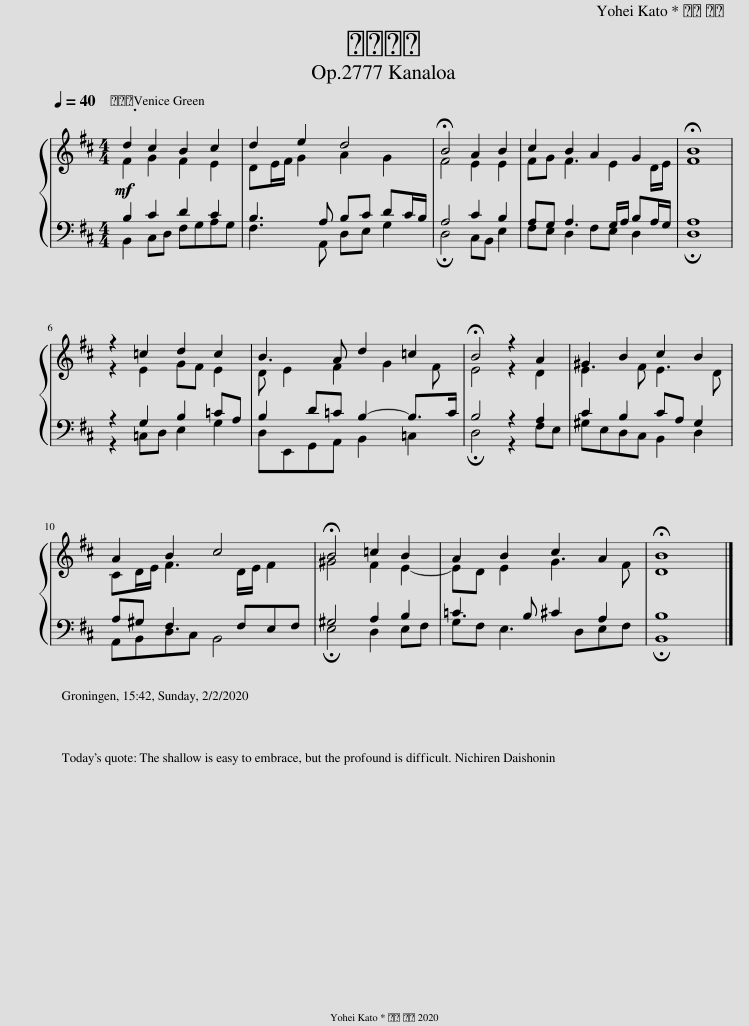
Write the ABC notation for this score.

X:1
%%score { ( 1 2 ) | ( 3 4 ) }
L:1/8
Q:1/4=40
M:4/4
I:linebreak $
K:D
V:1 treble
V:2 treble
V:3 bass
V:4 bass
V:1
!mf! F2 G2 F2 E2 | DE/F/ G2 A2 G2 | F4 E2 E2 | FG F3 E2 D/E/ | F8 |$ %5
 z2 E2 GF E2 | D E2 F2 G2 F | E4 z2 D2 | E3 F E3 D |$ CD/E/ F3 D/E/ F2 | %10
 ^G4 F2 E2- | ED E2 G3 F | D8 |] %13
V:2
 d2 c2 B2 c2 | d2 e2 d4 | !fermata!B4 A2 B2 | c2 B2 A2 G2 | !fermata!B8 |$ %5
 z2 =c2 d2 c2 | B3 A d2 =c2 | !fermata!B4 z2 A2 | ^G2 B2 c2 B2 |$ A2 B2 c4 | %10
 !fermata!B4 =c2 B2 | A2 B2 c2 A2 | !fermata!B8 |] %13
V:3
 B,,2 C,D, F,G,A,G, | F,3 A,, D,E, G,2 | !fermata!D,4 C,B,, E,2 | F,E, D,2 F,E, D,2 | !fermata!D,8 |$ %5
 z2 =C,D, E,2 G,2 | D,E,,G,,A,, B,,2 =C,2 | !fermata!D,4 z2 F,E, | ^G,E,D,C, B,,2 D,2 |$ A,,B,,D,C, B,,4 | %10
 !fermata!E,4 D,2 E,F, | G,F, E,3 D,E,F, | !fermata!B,,8 |] %13
V:4
 B,2 C2 D2 C2 | B,3 A, B,C DC/B,/ | A,4 C2 B,2 | A,G, A,3 G,/A,/ B,A,/G,/ | A,8 |$ %5
 z2 G,2 B,2 =CA, | B,2 D=C B,2- B,>C | B,4 z2 A,2 | C2 B,2 CA, ^G,2 |$ A,^G, F,3 F,E,F, | %10
 ^G,4 A,2 B,2 | =C3 B, ^C2 A,2 | B,8 |] %13
